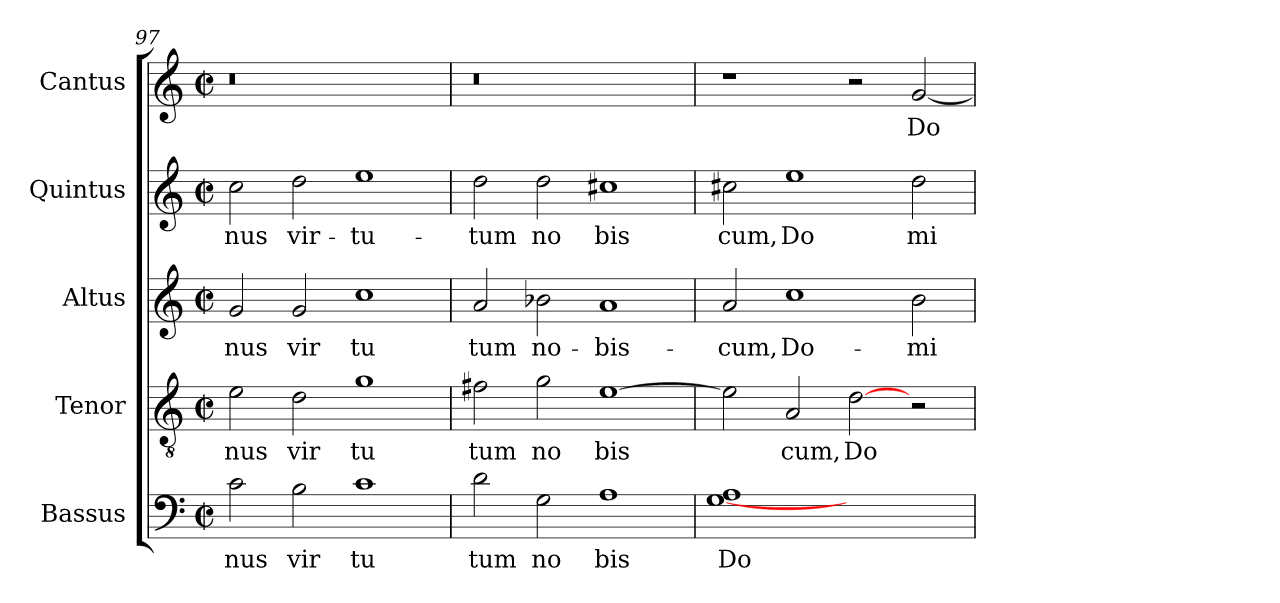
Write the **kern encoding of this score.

**kern	**text	**kern	**text	**kern	**text	**kern	**text	**kern	**text
*part5	*part5	*part4	*part4	*part3	*part3	*part2	*part2	*part1	*part1
*staff5	*staff5	*staff4	*staff4	*staff3	*staff3	*staff2	*staff2	*staff1	*staff1
*I"Bassus	*	*I"Tenor	*	*I"Altus	*	*I"Quintus	*	*I"Cantus	*
*clefF4	*	*clefGv2	*	*clefG2	*	*clefG2	*	*clefG2	*
*M2/2	*	*M2/2	*	*M2/2	*	*M2/2	*	*M2/2	*
*met(c|)	*	*met(c|)	*	*met(c|)	*	*met(c|)	*	*met(c|)	*
=97	=97	=97	=97	=97	=97	=97	=97	=97	=97
!	!LO:LY:b:cj	!	!LO:LY:b:cj	!	!LO:LY:b:cj	!	!LO:LY:b:cj	!	!
2c\	nus	2e\	nus	2g/	nus	2cc\	-nus	0r	.
!	!LO:LY:b:cj	!	!LO:LY:b:cj	!	!LO:LY:b:cj	!	!LO:LY:b:cj	!	!
2B\	vir	2d\	vir	2g/	vir	2dd\	vir-	.	.
!	!LO:LY:b:cj	!	!LO:LY:b:cj	!	!LO:LY:b:cj	!	!LO:LY:b:cj	!	!
1c	tu	1g	tu	1cc	tu	1ee	-tu-	.	.
!!LO:PB:g=z
=98	=98	=98	=98	=98	=98	=98	=98	=98	=98
!	!LO:LY:b:cj	!	!LO:LY:b:cj	!	!LO:LY:b:cj	!	!LO:LY:b:cj	!	!
2d\	tum	2f#X\	tum	2a/	tum	2dd\	-tum	0r	.
!	!LO:LY:b:cj	!	!LO:LY:b:cj	!	!LO:LY:b:cj	!	!LO:LY:b:cj	!	!
2G\	no	2g\	no	2b-X\	no-	2dd\	no	.	.
!	!LO:LY:b:cj	!	!LO:LY:b:cj	!	!LO:LY:b:cj	!	!LO:LY:b:cj	!	!
1A	bis	[>1e	bis	1a	-bis-	1cc#X	bis	.	.
=99	=99	=99	=99	=99	=99	=99	=99	=99	=99
!	!LO:LY:b:cj	!	!	!	!LO:LY:b:cj	!	!LO:LY:b:cj	!	!
1A [>1G	Do	2e\]	.	2a/	-cum,	2cc#X\	cum,	1r	.
!	!	!	!LO:LY:b:cj	!	!LO:LY:b:cj	!	!LO:LY:b:cj	!	!
.	.	2A/	cum,	1cc	Do-	1ee	Do	.	.
!	!	!	!LO:LY:b	!	!	!	!	!	!
1ryy	.	[>2d\	Do	.	.	.	.	2r	.
!	!	!	!	!	!LO:LY:b:cj	!	!LO:LY:b:cj	!	!LO:LY:b
.	.	2r	.	2b\	-mi-	2dd\	mi	[<2g/	Do
=	=	=	=	=	=	=	=	=	=
*-	*-	*-	*-	*-	*-	*-	*-	*-	*-
